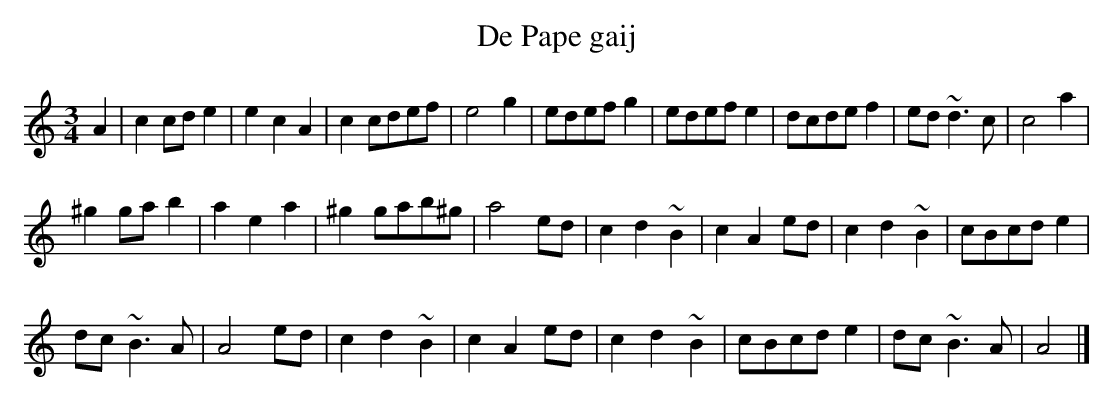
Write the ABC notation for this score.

X:1
T:De Pape gaij
M:3/4
K:Amin
A2|c2cde2|e2c2A2|c2cdef|e4g2|edefg2|edefe2|dcdef2|ed~d3c|c4a2|
^g2gab2|a2e2a2|^g2gab^g|a4ed|c2d2~B2|c2A2ed|c2d2~B2|cBcde2|
dc~B3A|A4ed|c2d2~B2|c2A2ed|c2d2~B2|cBcde2|dc~B3A|A4|]
